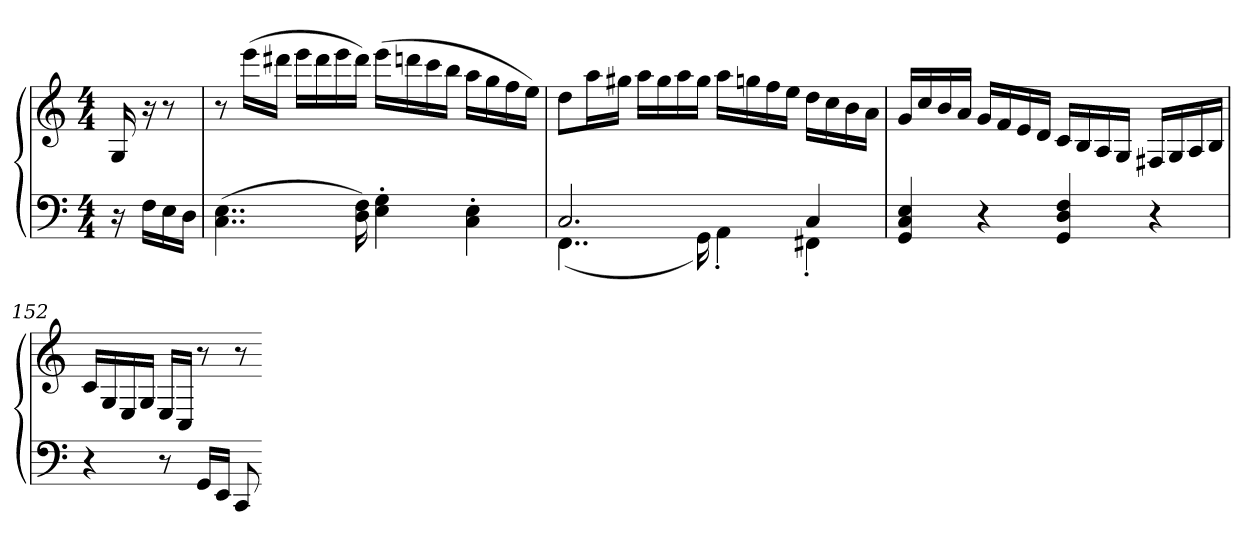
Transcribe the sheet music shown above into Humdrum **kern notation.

**kern	**kern
*part1	*part1
*staff2	*staff1
*clefF4	*clefG2
*k[]	*k[]
*C:	*C:
*M4/4	*M4/4
=	=
16r	16G
16FLL	16r
16E	8r
16DJJ	.
=149	=149
(4..C 4..E	8r
.	(16eeeLL
.	16ddd#XJJ
.	16eeeLL
.	16ddd#
.	16eee
16D 16F)	16ddd#JJ)
4E' 4G'	(16eeeLL
.	16dddn
.	16ccc
.	16bbJJ
4C' 4E'	16aaLL
.	16gg
.	16ff
.	16eeJJ)
=150	=150
*^	*
2.C	(4..FF	8ddL
.	.	16aaL
.	.	16gg#XJJ
.	.	16aaLL
.	.	16gg#
.	.	16aa
.	16GG)	16gg#JJ
.	4AA'	16aaLL
.	.	16ggn
.	.	16ff
.	.	16eeJJ
4C	4FF#X'	16ddLL
.	.	16cc
.	.	16b
.	.	16aJJ
*v	*v	*
=151	=151
4GG 4C 4E	16gLL
.	16cc
.	16b
.	16aJJ
4r	16gLL
.	16f
.	16e
.	16dJJ
4GG 4D 4F	16cLL
.	16B
.	16A
.	16GJJ
4r	16F#XLL
.	16G
.	16A
.	16BJJ
=152	=152
4r	16cLL
.	16G
.	16E
.	16GJJ
8r	16ELL
.	16CJJ
16GGLL	8r
16EEJJ	.
8CC	8r
=-	=-
*-	*-
